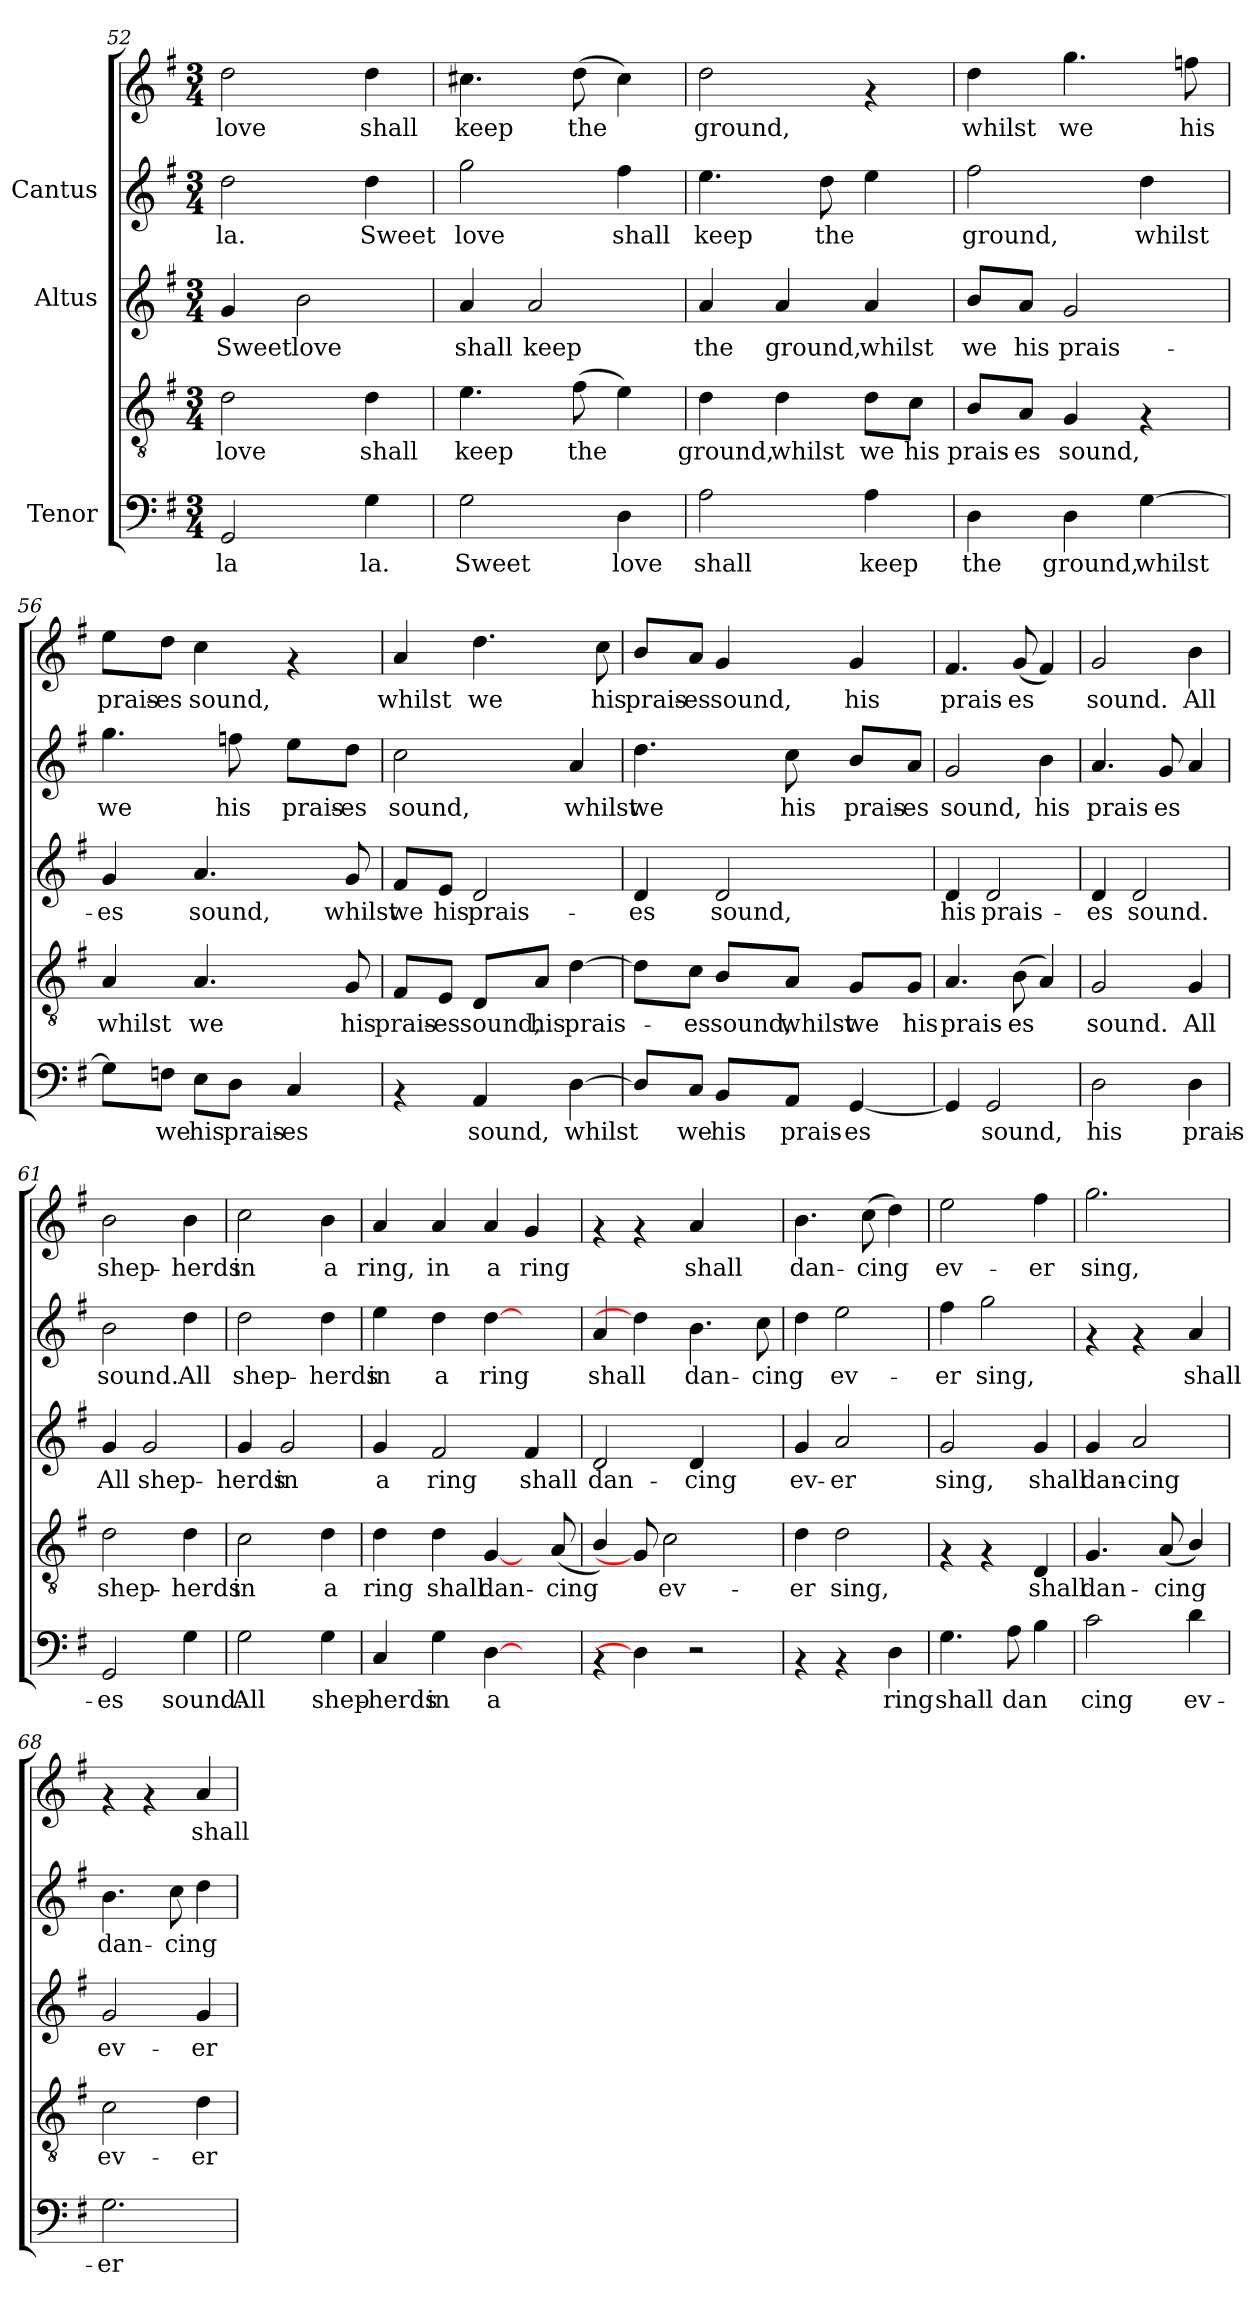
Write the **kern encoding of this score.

**kern	**text	**kern	**text	**kern	**text	**kern	**text	**kern	**text
*part3	*part3	*part3	*part3	*part2	*part2	*part1	*part1	*part1	*part1
*staff5	*staff5	*staff4	*staff4	*staff3	*staff3	*staff2	*staff2	*staff1	*staff1
*I"Tenor	*	*	*	*I"Altus	*	*I"Cantus	*	*	*
*clefF4	*	*clefGv2	*	*clefG2	*	*clefG2	*	*clefG2	*
*k[f#]	*	*k[f#]	*	*k[f#]	*	*k[f#]	*	*k[f#]	*
*G:	*	*G:	*	*G:	*	*G:	*	*G:	*
*M3/4	*	*M3/4	*	*M3/4	*	*M3/4	*	*M3/4	*
=52	=52	=52	=52	=52	=52	=52	=52	=52	=52
!	!LO:LY:b:cj	!	!LO:LY:b:cj	!	!LO:LY:b:cj	!	!LO:LY:b:cj	!	!LO:LY:b:cj
2GG/	la	2d\	love	4g/	Sweet	2dd\	la.	2dd\	love
!	!	!	!	!	!LO:LY:b:cj	!	!	!	!
.	.	.	.	2b\	love	.	.	.	.
!	!LO:LY:b:cj	!	!LO:LY:b:cj	!	!	!	!LO:LY:b:cj	!	!LO:LY:b:cj
4G\	la.	4d\	shall	.	.	4dd\	Sweet	4dd\	shall
!!LO:LB:g=z
=53	=53	=53	=53	=53	=53	=53	=53	=53	=53
!	!LO:LY:b:cj	!	!LO:LY:b:cj	!	!LO:LY:b:cj	!	!LO:LY:b:cj	!	!LO:LY:b:cj
2G\	Sweet	4.e\	keep	4a/	shall	2gg\	love	4.cc#X\	keep
!	!	!	!	!	!LO:LY:b:cj	!	!	!	!
.	.	.	.	2a/	keep	.	.	.	.
!	!	!	!LO:LY:b:cj	!	!	!	!	!	!LO:LY:b:cj
.	.	(>8f#\	the	.	.	.	.	(>8dd\	the
!	!LO:LY:b:cj	!	!LO:LY:b:cj	!	!	!	!LO:LY:b:cj	!	!LO:LY:b:cj
4D\	love	4e\)	.	.	.	4ff#\	shall	4cc#\)	.
=54	=54	=54	=54	=54	=54	=54	=54	=54	=54
!	!LO:LY:b:cj	!	!LO:LY:b:cj	!	!LO:LY:b:cj	!	!LO:LY:b:cj	!	!LO:LY:b:cj
2A\	shall	4d\	ground,	4a/	the	4.ee\	keep	2dd\	ground,
!	!	!	!LO:LY:b:cj	!	!LO:LY:b:cj	!	!	!	!
.	.	4d\	whilst	4a/	ground,	.	.	.	.
!	!	!	!	!	!	!	!LO:LY:b:cj	!	!
.	.	.	.	.	.	8dd\	the	.	.
!	!LO:LY:b:cj	!	!LO:LY:b:cj	!	!LO:LY:b:cj	!	!LO:LY:b:cj	!	!
4A\	keep	8d\L	we	4a/	whilst	4ee\	.	4rf	.
!	!	!	!LO:LY:b:cj	!	!	!	!	!	!
.	.	8c\J	his	.	.	.	.	.	.
=55	=55	=55	=55	=55	=55	=55	=55	=55	=55
!	!LO:LY:b:cj	!	!LO:LY:b:cj	!	!LO:LY:b:cj	!	!LO:LY:b:cj	!	!LO:LY:b:cj
4D\	the	8B/L	prais-	8b/L	we	2ff#\	ground,	4dd\	whilst
!	!	!	!LO:LY:b:cj	!	!LO:LY:b:cj	!	!	!	!
.	.	8A/J	-es	8a/J	his	.	.	.	.
!	!LO:LY:b:cj	!	!LO:LY:b:cj	!	!LO:LY:b:cj	!	!	!	!LO:LY:b:cj
4D\	ground,	4G/	sound,	2g/	prais-	.	.	4.gg\	we
!	!LO:LY:b:cj	!	!	!	!	!	!LO:LY:b:cj	!	!
[>4G\	whilst	4rF	.	.	.	4dd\	whilst	.	.
!	!	!	!	!	!	!	!	!	!LO:LY:b:cj
.	.	.	.	.	.	.	.	8ffn\	his
=56	=56	=56	=56	=56	=56	=56	=56	=56	=56
!	!LO:LY:b:cj	!	!LO:LY:b:cj	!	!LO:LY:b:cj	!	!LO:LY:b:cj	!	!LO:LY:b:cj
8G\L]	.	4A/	whilst	4g/	-es	4.gg\	we	8ee\L	prais-
!	!LO:LY:b:cj	!	!	!	!	!	!	!	!LO:LY:b:cj
8Fn\J	we	.	.	.	.	.	.	8dd\J	-es
!	!LO:LY:b:cj	!	!LO:LY:b:cj	!	!LO:LY:b:cj	!	!	!	!LO:LY:b:cj
8E\L	his	4.A/	we	4.a/	sound,	.	.	4cc\	sound,
!	!LO:LY:b:cj	!	!	!	!	!	!LO:LY:b:cj	!	!
8D\J	prais-	.	.	.	.	8ffn\	his	.	.
!	!LO:LY:b:cj	!	!	!	!	!	!LO:LY:b:cj	!	!
4C/	-es	.	.	.	.	8ee\L	prais-	4rf	.
!	!	!	!LO:LY:b:cj	!	!LO:LY:b:cj	!	!LO:LY:b:cj	!	!
.	.	8G/	his	8g/	whilst	8dd\J	-es	.	.
!!LO:PB:g=z
=57	=57	=57	=57	=57	=57	=57	=57	=57	=57
!	!	!	!LO:LY:b:cj	!	!LO:LY:b:cj	!	!LO:LY:b:cj	!	!LO:LY:b:cj
4rAA	.	8F#/L	prais-	8f#/L	we	2cc\	sound,	4a/	whilst
!	!	!	!LO:LY:b:cj	!	!LO:LY:b:cj	!	!	!	!
.	.	8E/J	-es	8e/J	his	.	.	.	.
!	!LO:LY:b:cj	!	!LO:LY:b:cj	!	!LO:LY:b:cj	!	!	!	!LO:LY:b:cj
4AA/	-sound,	8D/L	sound,	2d/	prais-	.	.	4.dd\	we
!	!	!	!LO:LY:b:cj	!	!	!	!	!	!
.	.	8A/J	his	.	.	.	.	.	.
!	!LO:LY:b:cj	!	!LO:LY:b:cj	!	!	!	!LO:LY:b:cj	!	!
[>4D\	whilst	[>4d\	prais-	.	.	4a/	whilst	.	.
!	!	!	!	!	!	!	!	!	!LO:LY:b:cj
.	.	.	.	.	.	.	.	8cc\	his
=58	=58	=58	=58	=58	=58	=58	=58	=58	=58
!	!LO:LY:b:cj	!	!LO:LY:b:cj	!	!LO:LY:b:cj	!	!LO:LY:b:cj	!	!LO:LY:b:cj
8D/L]	.	8d\L]	.	4d/	-es	4.dd\	we	8b/L	prais-
!	!LO:LY:b:cj	!	!LO:LY:b:cj	!	!	!	!	!	!LO:LY:b:cj
8C/J	we	8c\J	es	.	.	.	.	8a/J	-es
!	!LO:LY:b:cj	!	!LO:LY:b:cj	!	!LO:LY:b:cj	!	!	!	!LO:LY:b:cj
8BB/L	his	8B/L	sound,	2d/	sound,	.	.	4g/	sound,
!	!LO:LY:b:cj	!	!LO:LY:b:cj	!	!	!	!LO:LY:b:cj	!	!
8AA/J	prais-	8A/J	whilst	.	.	8cc\	his	.	.
!	!LO:LY:b:cj	!	!LO:LY:b:cj	!	!	!	!LO:LY:b:cj	!	!LO:LY:b:cj
[<4GG/	-es	8G/L	we	.	.	8b/L	prais-	4g/	his
!	!	!	!LO:LY:b:cj	!	!	!	!LO:LY:b:cj	!	!
.	.	8G/J	his	.	.	8a/J	-es	.	.
=59	=59	=59	=59	=59	=59	=59	=59	=59	=59
!	!LO:LY:b:cj	!	!LO:LY:b:cj	!	!LO:LY:b:cj	!	!LO:LY:b:cj	!	!LO:LY:b:cj
4GG/]	.	4.A/	prais-	4d/	his	2g/	sound,	4.f#/	prais-
!	!LO:LY:b:cj	!	!	!	!LO:LY:b:cj	!	!	!	!
2GG/	sound,	.	.	2d/	prais-	.	.	.	.
!	!	!	!LO:LY:b:cj	!	!	!	!	!	!LO:LY:b:cj
.	.	(>8B\	-es	.	.	.	.	(<8g/	-es
!	!	!	!LO:LY:b:cj	!	!	!	!LO:LY:b:cj	!	!LO:LY:b:cj
.	.	4A/)	.	.	.	4b\	his	4f#/)	.
=60	=60	=60	=60	=60	=60	=60	=60	=60	=60
!	!LO:LY:b:cj	!	!LO:LY:b:cj	!	!LO:LY:b:cj	!	!LO:LY:b:cj	!	!LO:LY:b:cj
2D\	his	2G/	sound.	4d/	-es	4.a/	prais-	2g/	sound.
!	!	!	!	!	!LO:LY:b:cj	!	!	!	!
.	.	.	.	2d/	sound.	.	.	.	.
!	!	!	!	!	!	!	!LO:LY:b:cj	!	!
.	.	.	.	.	.	8g/	-es	.	.
!	!LO:LY:b:cj	!	!LO:LY:b:cj	!	!	!	!LO:LY:b:cj	!	!LO:LY:b:cj
4D\	prais-	4G/	All	.	.	4a/	.	4b\	All
=61	=61	=61	=61	=61	=61	=61	=61	=61	=61
!	!LO:LY:b:cj	!	!LO:LY:b:cj	!	!LO:LY:b:cj	!	!LO:LY:b:cj	!	!LO:LY:b:cj
2GG/	es	2d\	-shep-	4g/	All	2b\	sound.	2b\	shep-
!	!	!	!	!	!LO:LY:b:cj	!	!	!	!
.	.	.	.	2g/	shep-	.	.	.	.
!	!LO:LY:b:cj	!	!LO:LY:b:cj	!	!	!	!LO:LY:b:cj	!	!LO:LY:b:cj
4G\	sound.	4d\	-herds	.	.	4dd\	All	4b\	-herds
!!LO:LB:g=z
=62	=62	=62	=62	=62	=62	=62	=62	=62	=62
!	!LO:LY:b:cj	!	!LO:LY:b:cj	!	!LO:LY:b:cj	!	!LO:LY:b:cj	!	!LO:LY:b:cj
2G\	All	2c\	in	4g/	-herds	2dd\	shep-	2cc\	in
!	!	!	!	!	!LO:LY:b:cj	!	!	!	!
.	.	.	.	2g/	in	.	.	.	.
!	!LO:LY:b:cj	!	!LO:LY:b:cj	!	!	!	!LO:LY:b:cj	!	!LO:LY:b:cj
4G\	shep-	4d\	a	.	.	4dd\	-herds	4b\	a
=63	=63	=63	=63	=63	=63	=63	=63	=63	=63
!	!LO:LY:b:cj	!	!LO:LY:b:cj	!	!LO:LY:b:cj	!	!LO:LY:b:cj	!	!LO:LY:b:cj
4C/	herds	4d\	-ring	4g/	a	4ee\	in	4a/	ring,
!	!LO:LY:b:cj	!	!LO:LY:b:cj	!	!LO:LY:b:cj	!	!LO:LY:b:cj	!	!LO:LY:b:cj
4G\	in	4d\	shall	2f#/	ring	4dd\	a	4a/	in
!	!LO:LY:b:cj	!	!LO:LY:b:cj	!	!	!	!LO:LY:b:cj	!	!LO:LY:b:cj
[4D\	a	[4G/	dan-	.	.	[4dd\	ring	4a/	a
!	!	!	!	!	!LO:LY:b:cj	!	!	!	!LO:LY:b:cj
4ryy	.	8ryy	.	4f#/	shall	4ryy	.	4g/	ring
!	!	!	!LO:LY:b:cj	!	!	!	!	!	!
.	.	(<8A/	-cing	.	.	.	.	.	.
=64	=64	=64	=64	=64	=64	=64	=64	=64	=64
!	!	!	!LO:LY:b:cj	!	!LO:LY:b:cj	!	!LO:LY:b:cj	!	!
4rAA	.	4B/)	.	2d/	dan-	4a/	shall	4rf	.
4D\]	.	8G/]	.	.	.	4dd\]	.	4rf	.
!	!	!	!LO:LY:b:cj	!	!	!	!	!	!
.	.	2c\	ev-	.	.	.	.	.	.
!	!	!	!	!	!LO:LY:b:cj	!	!LO:LY:b:cj	!	!LO:LY:b:cj
2r	.	.	.	4d/	-cing	4.b\	dan-	4a/	shall
.	.	.	.	4ryy	.	.	.	4ryy	.
!	!	!	!	!	!	!	!LO:LY:b:cj	!	!
.	.	8ryy	.	.	.	8cc\	-cing	.	.
=65	=65	=65	=65	=65	=65	=65	=65	=65	=65
!	!	!	!LO:LY:b:cj	!	!LO:LY:b:cj	!	!LO:LY:b:cj	!	!LO:LY:b:cj
4rAA	.	4d\	-er	4g/	ev-	4dd\	.	4.b\	dan-
!	!	!	!LO:LY:b:cj	!	!LO:LY:b:cj	!	!LO:LY:b:cj	!	!
4rAA	.	2d\	sing,	2a/	-er	2ee\	ev-	.	.
!	!	!	!	!	!	!	!	!	!LO:LY:b:cj
.	.	.	.	.	.	.	.	(>8cc\	-cing
!	!LO:LY:b:cj	!	!	!	!	!	!	!	!LO:LY:b:cj
4D\	ring	.	.	.	.	.	.	4dd\)	.
=66	=66	=66	=66	=66	=66	=66	=66	=66	=66
!	!LO:LY:b:cj	!	!	!	!LO:LY:b:cj	!	!LO:LY:b:cj	!	!LO:LY:b:cj
4.G\	shall	4rF	.	2g/	sing,	4ff#\	er	2ee\	-ev-
!	!	!	!	!	!	!	!LO:LY:b:cj	!	!
.	.	4rF	.	.	.	2gg\	sing,	.	.
!	!LO:LY:b:cj	!	!	!	!	!	!	!	!
8A\	dan-	.	.	.	.	.	.	.	.
!	!LO:LY:b:cj	!	!LO:LY:b:cj	!	!LO:LY:b:cj	!	!	!	!LO:LY:b:cj
4B\	--	4D/	shall	4g/	shall	.	.	4ff#\	-er
!!LO:LB:g=z
=67	=67	=67	=67	=67	=67	=67	=67	=67	=67
!	!LO:LY:b:cj	!	!LO:LY:b:cj	!	!LO:LY:b:cj	!	!	!	!LO:LY:b:cj
2c\	cing	4.G/	-dan-	4g/	dan-	4rf	.	2.gg\	sing,
!	!	!	!	!	!LO:LY:b:cj	!	!	!	!
.	.	.	.	2a/	-cing	4rf	.	.	.
!	!	!	!LO:LY:b:cj	!	!	!	!	!	!
.	.	(<8A/	-cing	.	.	.	.	.	.
!	!LO:LY:b:cj	!	!LO:LY:b:cj	!	!	!	!LO:LY:b:cj	!	!
4d\	ev-	4B/)	.	.	.	4a/	shall	.	.
=68	=68	=68	=68	=68	=68	=68	=68	=68	=68
!	!LO:LY:b:cj	!	!LO:LY:b:cj	!	!LO:LY:b:cj	!	!LO:LY:b:cj	!	!
2.G\	er	2c\	-ev-	2g/	ev-	4.b\	dan-	4rf	.
.	.	.	.	.	.	.	.	4rf	.
!	!	!	!	!	!	!	!LO:LY:b:cj	!	!
.	.	.	.	.	.	8cc\	-cing	.	.
!	!	!	!LO:LY:b:cj	!	!LO:LY:b:cj	!	!LO:LY:b:cj	!	!LO:LY:b:cj
.	.	4d\	-er	4g/	-er	4dd\	.	4a/	shall
=	=	=	=	=	=	=	=	=	=
*-	*-	*-	*-	*-	*-	*-	*-	*-	*-
